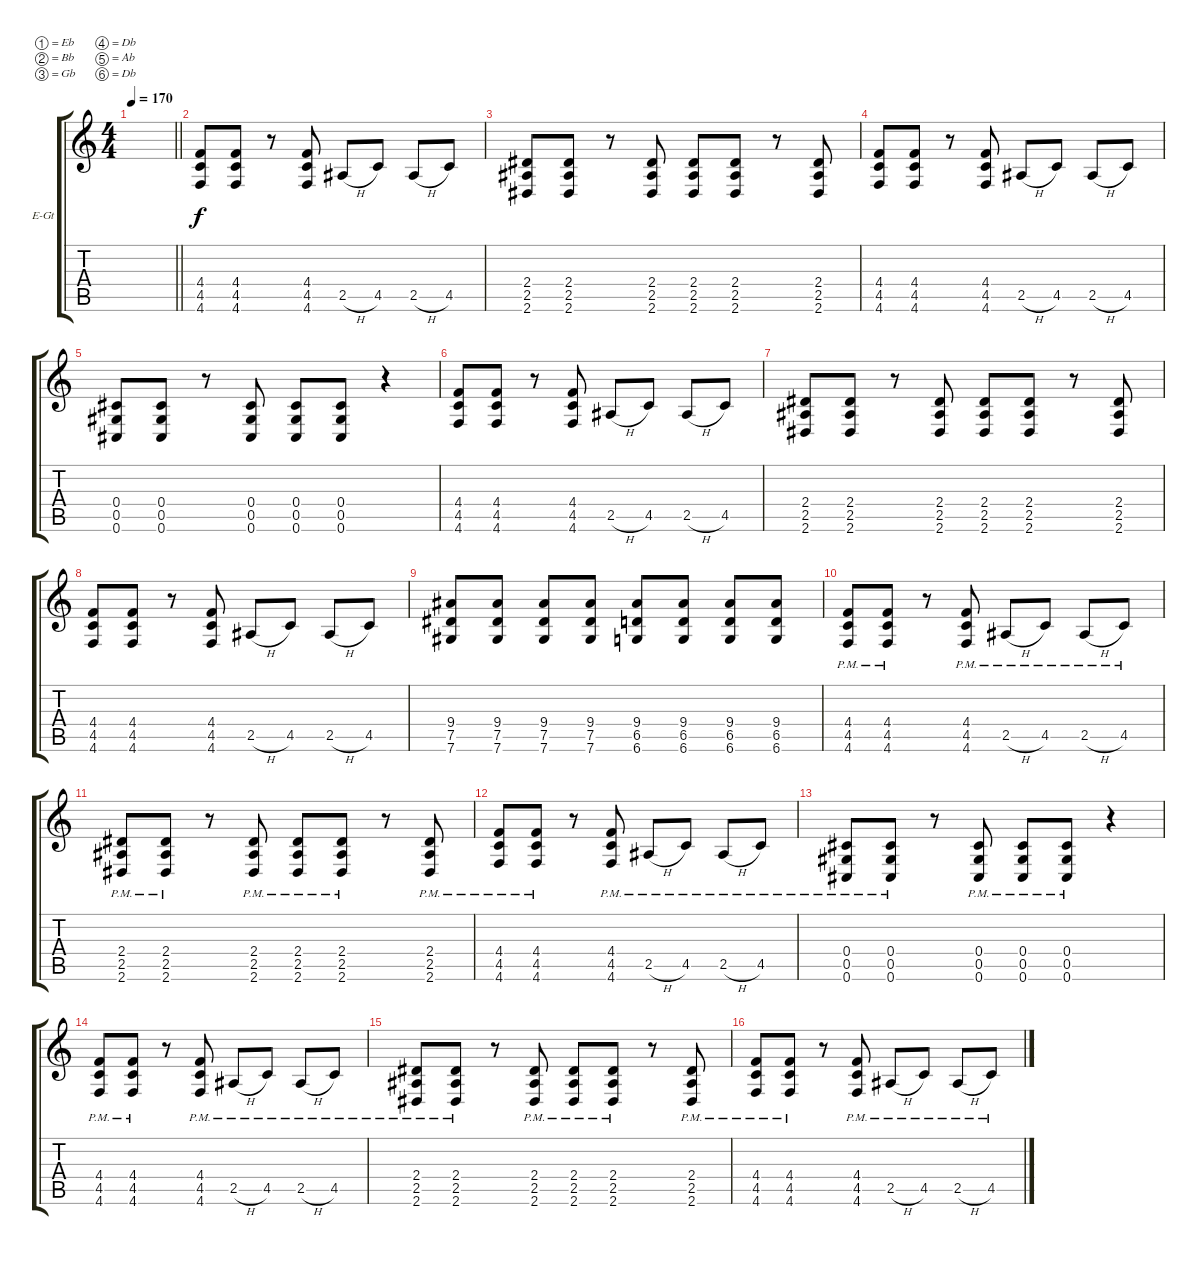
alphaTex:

\defaultSystemsLayout 4
\bracketExtendMode groupsimilarinstruments
\firstSystemTrackNameOrientation horizontal
\otherSystemsTrackNameOrientation horizontal
\track ("Rhythm Guitar" "E-Gt") {instrument overdrivenguitar}
\staff {score tabs}
\tuning (Eb4 Bb3 Gb3 Db3 Ab2 Db2)
\ts (4 4)
\tempo 170
\clef g2
\scale
0.485477
\barLineRight lightlight
\ks c
|
\scale
0.257261 (4.4 4.5 4.6).8 (4.4 4.5 4.6).8 r.8 (4.4 4.5 4.6).8 2.5{h}.8 4.5.8 2.5{h}.8 4.5.8 |
\scale
0.257261 (2.4 2.5 2.6).8 (2.4 2.5 2.6).8 r.8 (2.4 2.5 2.6).8 (2.4 2.5 2.6).8 (2.4 2.5 2.6).8 r.8 (2.4 2.5 2.6).8 |
\scale
0.333333 (4.4 4.5 4.6).8 (4.4 4.5 4.6).8 r.8 (4.4 4.5 4.6).8 2.5{h}.8 4.5.8 2.5{h}.8 4.5.8 |
\scale
0.333333 (0.4 0.5 0.6).8 (0.4 0.5 0.6).8 r.8 (0.4 0.5 0.6).8 (0.4 0.5 0.6).8 (0.4 0.5 0.6).8 r.4 |
\scale
0.333333 (4.4 4.5 4.6).8 (4.4 4.5 4.6).8 r.8 (4.4 4.5 4.6).8 2.5{h}.8 4.5.8 2.5{h}.8 4.5.8 |
\scale
0.333333 (2.4 2.5 2.6).8 (2.4 2.5 2.6).8 r.8 (2.4 2.5 2.6).8 (2.4 2.5 2.6).8 (2.4 2.5 2.6).8 r.8 (2.4 2.5 2.6).8 |
\scale
0.333333 (4.4 4.5 4.6).8 (4.4 4.5 4.6).8 r.8 (4.4 4.5 4.6).8 2.5{h}.8 4.5.8 2.5{h}.8 4.5.8 |
\scale
0.333333 (9.4 7.5 7.6).8 (9.4 7.5 7.6).8 (9.4 7.5 7.6).8 (9.4 7.5 7.6).8 (9.4 6.5 6.6).8 (9.4 6.5 6.6).8 (9.4 6.5 6.6).8 (9.4 6.5 6.6).8 |
\scale
0.333333 (4.4{pm} 4.5{pm} 4.6{pm}).8 (4.4{pm} 4.5{pm} 4.6{pm}).8 r.8 (4.4{pm} 4.5{pm} 4.6{pm}).8 2.5{h pm}.8 4.5{pm}.8 2.5{h pm}.8 4.5{pm}.8 |
\scale
0.333333 (2.4{pm} 2.5{pm} 2.6{pm}).8 (2.4{pm} 2.5{pm} 2.6{pm}).8 r.8 (2.4{pm} 2.5{pm} 2.6{pm}).8 (2.4{pm} 2.5{pm} 2.6{pm}).8 (2.4{pm} 2.5{pm} 2.6{pm}).8 r.8 (2.4{pm} 2.5{pm} 2.6{pm}).8 |
\scale
0.333333 (4.4{pm} 4.5{pm} 4.6{pm}).8 (4.4{pm} 4.5{pm} 4.6{pm}).8 r.8 (4.4{pm} 4.5{pm} 4.6{pm}).8 2.5{h pm}.8 4.5{pm}.8 2.5{h pm}.8 4.5{pm}.8 |
\scale
0.333333 (0.4{pm} 0.5{pm} 0.6{pm}).8 (0.4{pm} 0.5{pm} 0.6{pm}).8 r.8 (0.4{pm} 0.5{pm} 0.6{pm}).8 (0.4{pm} 0.5{pm} 0.6{pm}).8 (0.4{pm} 0.5{pm} 0.6{pm}).8 r.4 |
\scale
0.333333 (4.4{pm} 4.5{pm} 4.6{pm}).8 (4.4{pm} 4.5{pm} 4.6{pm}).8 r.8 (4.4{pm} 4.5{pm} 4.6{pm}).8 2.5{h pm}.8 4.5{pm}.8 2.5{h pm}.8 4.5{pm}.8 |
\scale
0.333333 (2.4{pm} 2.5{pm} 2.6{pm}).8 (2.4{pm} 2.5{pm} 2.6{pm}).8 r.8 (2.4{pm} 2.5{pm} 2.6{pm}).8 (2.4{pm} 2.5{pm} 2.6{pm}).8 (2.4{pm} 2.5{pm} 2.6{pm}).8 r.8 (2.4{pm} 2.5{pm} 2.6{pm}).8 |
\scale
0.333333 (4.4{pm} 4.5{pm} 4.6{pm}).8 (4.4{pm} 4.5{pm} 4.6{pm}).8 r.8 (4.4{pm} 4.5{pm} 4.6{pm}).8 2.5{h pm}.8 4.5{pm}.8 2.5{h pm}.8 4.5{pm}.8
